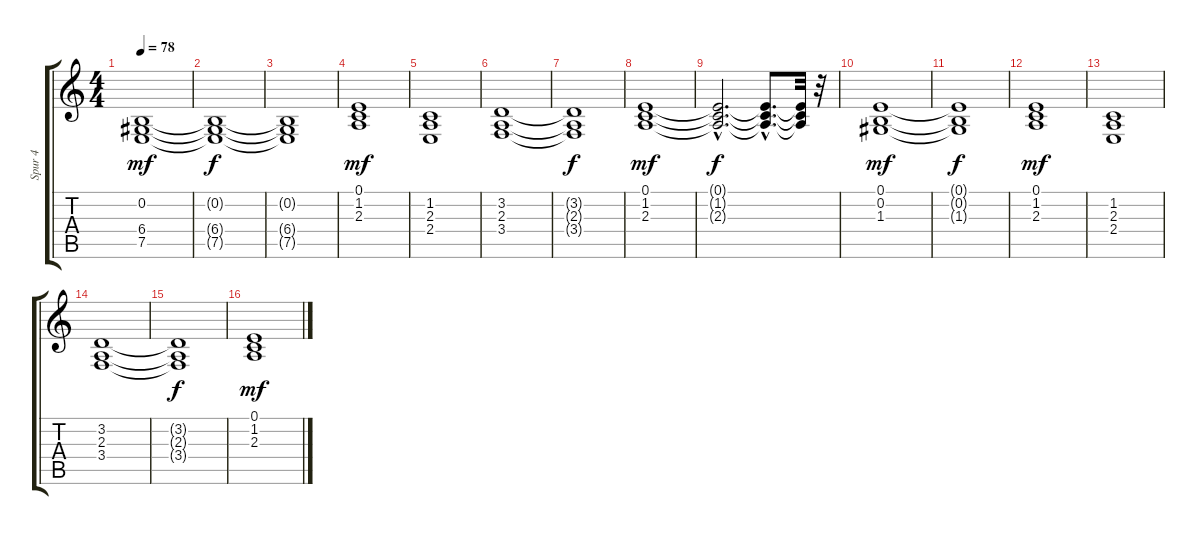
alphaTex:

\track ("Spur 4" "Spur 4") {instrument pad2warm}
\staff {score tabs}
\tuning (E4 B3 G3 D3 A2 E2) {hide}
\ts (4 4)
\tempo 78
\clef g2
\ks c
(0.2 6.4 7.5).1{dy mf} |
(0.2{t} 6.4{t} 7.5{t}).1{dy f} |
(0.2{t} 6.4{t} 7.5{t}).1 |
(0.1 1.2 2.3).1{dy mf} |
(1.2 2.3 2.4).1 |
(3.2 2.3 3.4).1 |
(3.2{t} 2.3{t} 3.4{t}).1{dy f} |
(0.1 1.2 2.3).1{dy mf} |
(0.1{hac t} 1.2{hac t} 2.3{hac t}).2{d dy f} (0.1{hac t} 1.2{hac t} 2.3{hac t}).8{d} (0.1{t} 1.2{t} 2.3{t}).32 r.32 |
(0.1 0.2 1.3).1{dy mf} |
(0.1{t} 0.2{t} 1.3{t}).1{dy f} |
(0.1 1.2 2.3).1{dy mf} |
(1.2 2.3 2.4).1 |
(3.2 2.3 3.4).1 |
(3.2{t} 2.3{t} 3.4{t}).1{dy f} |
(0.1 1.2 2.3).1{dy mf}
